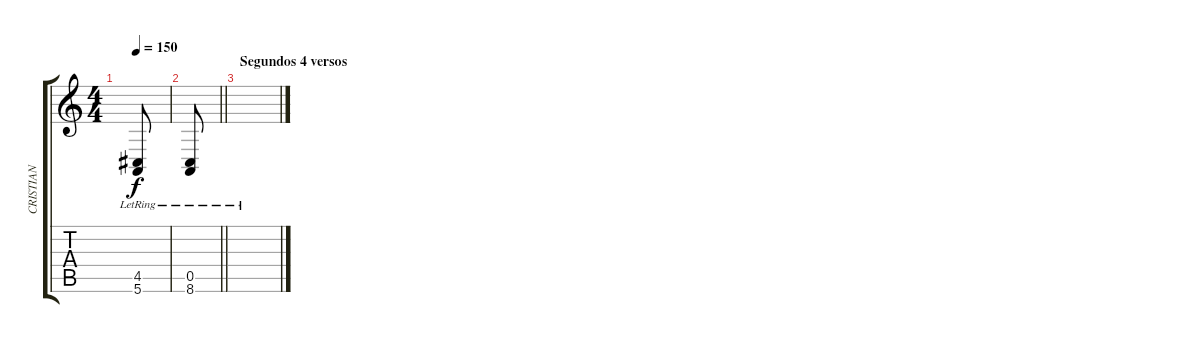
\track ("CRISTIAN" "CRISTIAN") {instrument electricgrandpiano}
\staff {score tabs}
\tuning (E4 B3 G3 D3 A2 E2) {hide}
\ts (4 4)
\tempo 150
\clef g2
\ks c
(4.5{lr} 5.6{lr}).8{dy f} |
\barLineRight lightlight
(0.5{lr} 8.6{lr}).8 |
\section ("" "Segundos 4 versos")
